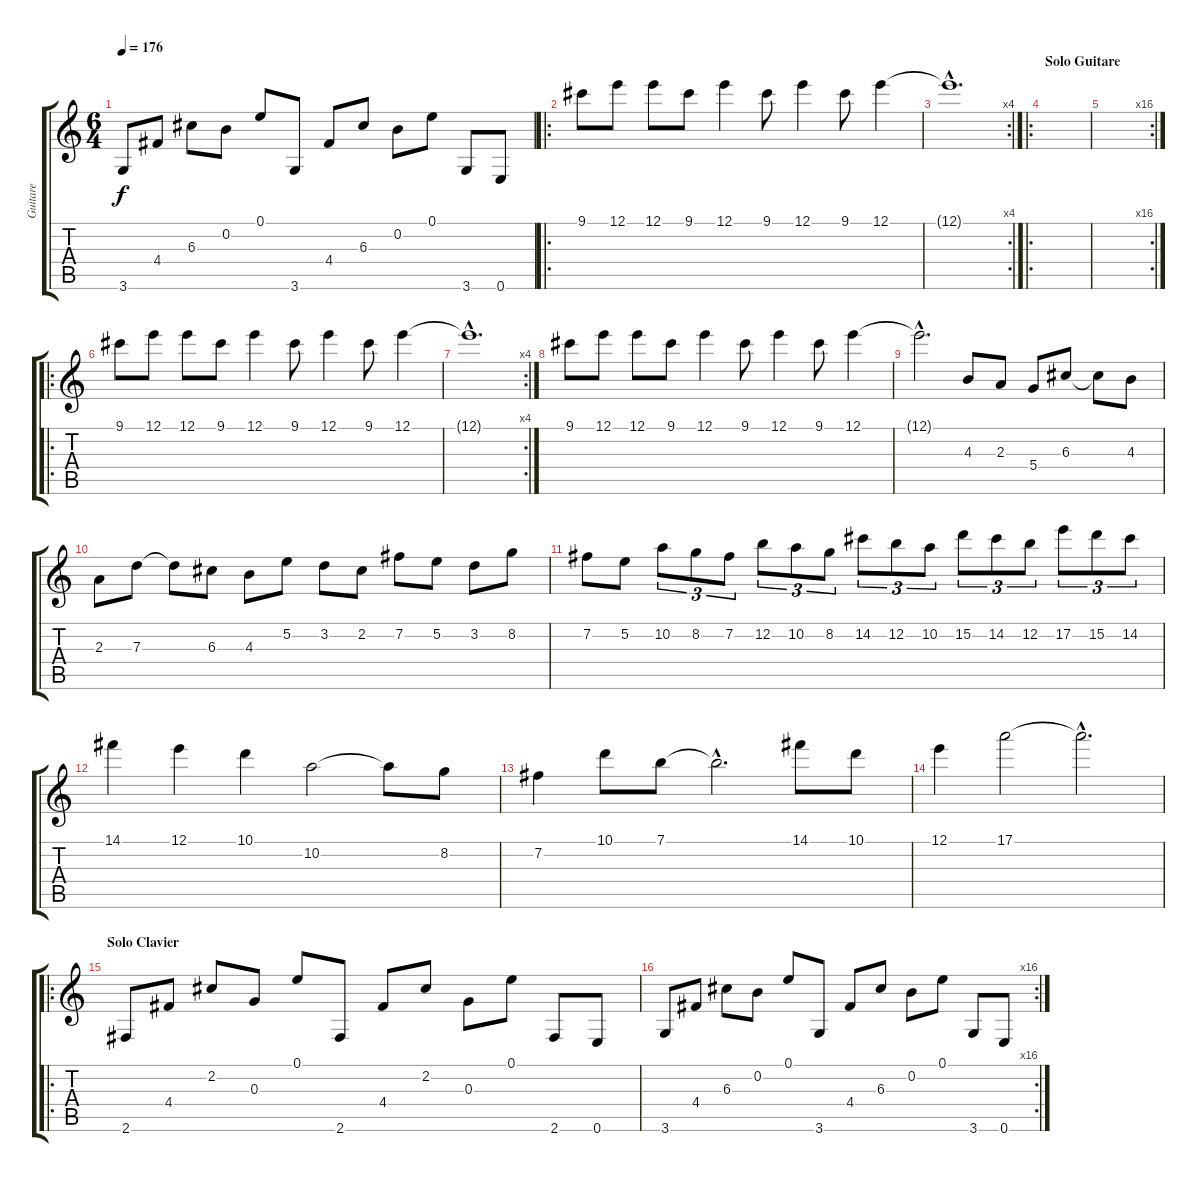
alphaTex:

\track ("Guitare" "Guitare") {instrument overdrivenguitar}
\staff {score tabs}
\tuning (E4 B3 G3 D3 A2 E2) {hide}
\ts (6 4)
\tempo 176
\clef g2
\ks c
3.6.8{dy f} 4.4.8 6.3.8 0.2.8 0.1.8 3.6.8 4.4.8 6.3.8 0.2.8 0.1.8 3.6.8 0.6.8 |
\ro
9.1.8 12.1.8 12.1.8 9.1.8 12.1.4 9.1.8 12.1.4 9.1.8 12.1.4 |
\rc 4
12.1{hac t}.1{d} |
\ro
\section ("" "Solo Guitare")
|
\rc 16
|
\ro
9.1.8 12.1.8 12.1.8 9.1.8 12.1.4 9.1.8 12.1.4 9.1.8 12.1.4 |
\rc 4
12.1{hac t}.1{d} |
9.1.8 12.1.8 12.1.8 9.1.8 12.1.4 9.1.8 12.1.4 9.1.8 12.1.4 |
12.1{hac t}.2{d} 4.3.8 2.3.8 5.4.8 6.3.8 6.3{t}.8 4.3.8 |
2.3.8 7.3.8 7.3{t}.8 6.3.8 4.3.8 5.2.8 3.2.8 2.2.8 7.2.8 5.2.8 3.2.8 8.2.8 |
7.2.8 5.2.8 10.2.8{tu (3 2)} 8.2.8{tu (3 2)} 7.2.8{tu (3 2)} 12.2.8{tu (3 2)} 10.2.8{tu (3 2)} 8.2.8{tu (3 2)} 14.2.8{tu (3 2)} 12.2.8{tu (3 2)} 10.2.8{tu (3 2)} 15.2.8{tu (3 2)} 14.2.8{tu (3 2)} 12.2.8{tu (3 2)} 17.2.8{tu (3 2)} 15.2.8{tu (3 2)} 14.2.8{tu (3 2)} |
14.1.4 12.1.4 10.1.4 10.2.2 10.2{t}.8 8.2.8 |
7.2.4 10.1.8 7.1.8 7.1{hac t}.2{d} 14.1.8 10.1.8 |
12.1.4 17.1.2 17.1{hac t}.2{d} |
\ro
\section ("" "Solo Clavier")
2.6.8 4.4.8 2.2.8 0.3.8 0.1.8 2.6.8 4.4.8 2.2.8 0.3.8 0.1.8 2.6.8 0.6.8 |
\rc 16
3.6.8 4.4.8 6.3.8 0.2.8 0.1.8 3.6.8 4.4.8 6.3.8 0.2.8 0.1.8 3.6.8 0.6.8
